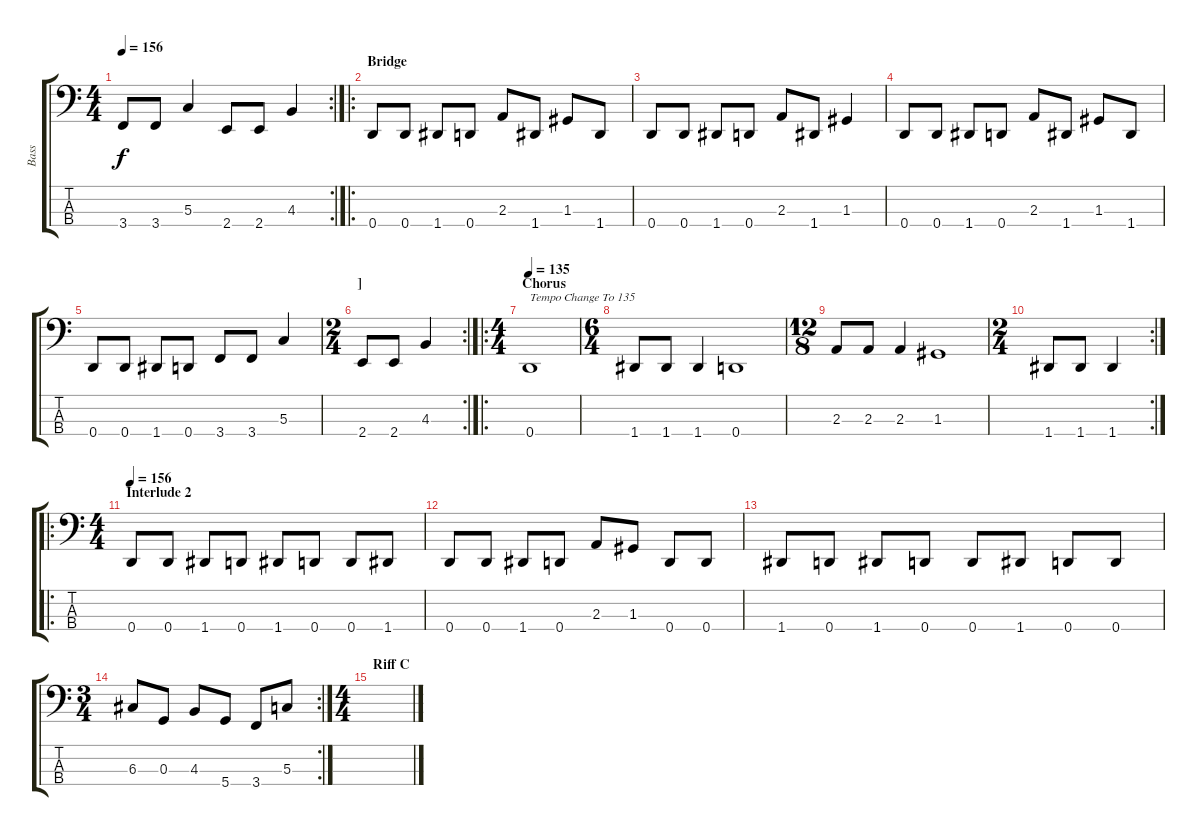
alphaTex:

\track ("Bass" "Bass") {instrument electricbasspick}
\staff {score tabs}
\tuning (F2 C2 G1 D1) {hide}
\rc 2
\ts (4 4)
\tempo 156
\clef f4
\ks c
3.4.8{dy f} 3.4.8 5.3.4 2.4.8 2.4.8 4.3.4 |
\ro
\section ("" "Bridge")
0.4.8 0.4.8 1.4.8 0.4.8 2.3.8 1.4.8 1.3.8 1.4.8 |
0.4.8 0.4.8 1.4.8 0.4.8 2.3.8 1.4.8 1.3.4 |
0.4.8 0.4.8 1.4.8 0.4.8 2.3.8 1.4.8 1.3.8 1.4.8 |
0.4.8 0.4.8 1.4.8 0.4.8 3.4.8 3.4.8 5.3.4 |
\rc 2
\ts (2 4)
\section ("" "]")
2.4.8 2.4.8 4.3.4 |
\ro
\ts (4 4)
\section ("" "Chorus")
\tempo 135
0.4.1{txt "Tempo Change To 135"} |
\ts (6 4)
1.4.8 1.4.8 1.4.4 0.4.1 |
\ts (12 8)
2.3.8 2.3.8 2.3.4 1.3.1 |
\rc 2
\ts (2 4)
1.4.8 1.4.8 1.4.4 |
\ro
\ts (4 4)
\section ("" "Interlude 2")
\tempo 156
0.4.8 0.4.8 1.4.8 0.4.8 1.4.8 0.4.8 0.4.8 1.4.8 |
0.4.8 0.4.8 1.4.8 0.4.8 2.3.8 1.3.8 0.4.8 0.4.8 |
1.4.8 0.4.8 1.4.8 0.4.8 0.4.8 1.4.8 0.4.8 0.4.8 |
\rc 2
\ts (3 4)
6.3.8 0.3.8 4.3.8 5.4.8 3.4.8 5.3.8 |
\ts (4 4)
\section ("" "Riff C")
